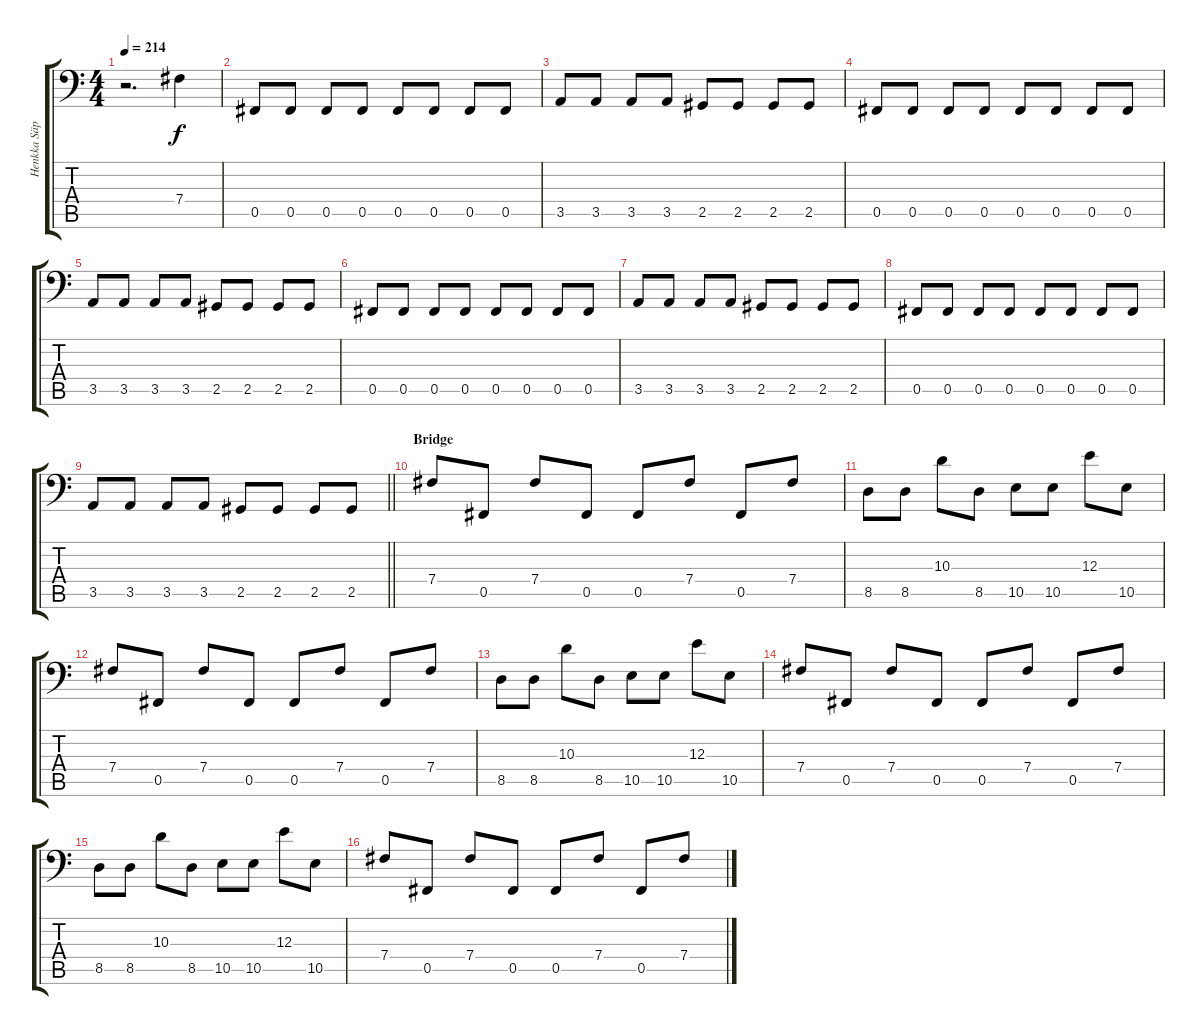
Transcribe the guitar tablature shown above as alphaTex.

\track ("Henkka Säppälää" "Henkka Säp") {instrument electricbasspick}
\staff {score tabs}
\tuning (Db3 Ab2 E2 B1 Gb1 Db1) {hide}
\ts (4 4)
\tempo 214
\clef f4
\ks c
r.2{d dy f} 7.4.4 |
0.5.8 0.5.8 0.5.8 0.5.8 0.5.8 0.5.8 0.5.8 0.5.8 |
3.5.8 3.5.8 3.5.8 3.5.8 2.5.8 2.5.8 2.5.8 2.5.8 |
0.5.8 0.5.8 0.5.8 0.5.8 0.5.8 0.5.8 0.5.8 0.5.8 |
3.5.8 3.5.8 3.5.8 3.5.8 2.5.8 2.5.8 2.5.8 2.5.8 |
0.5.8 0.5.8 0.5.8 0.5.8 0.5.8 0.5.8 0.5.8 0.5.8 |
3.5.8 3.5.8 3.5.8 3.5.8 2.5.8 2.5.8 2.5.8 2.5.8 |
0.5.8 0.5.8 0.5.8 0.5.8 0.5.8 0.5.8 0.5.8 0.5.8 |
\barLineRight lightlight
3.5.8 3.5.8 3.5.8 3.5.8 2.5.8 2.5.8 2.5.8 2.5.8 |
\section ("" "Bridge")
7.4.8 0.5.8 7.4.8 0.5.8 0.5.8 7.4.8 0.5.8 7.4.8 |
8.5.8 8.5.8 10.3.8 8.5.8 10.5.8 10.5.8 12.3.8 10.5.8 |
7.4.8 0.5.8 7.4.8 0.5.8 0.5.8 7.4.8 0.5.8 7.4.8 |
8.5.8 8.5.8 10.3.8 8.5.8 10.5.8 10.5.8 12.3.8 10.5.8 |
7.4.8 0.5.8 7.4.8 0.5.8 0.5.8 7.4.8 0.5.8 7.4.8 |
8.5.8 8.5.8 10.3.8 8.5.8 10.5.8 10.5.8 12.3.8 10.5.8 |
7.4.8 0.5.8 7.4.8 0.5.8 0.5.8 7.4.8 0.5.8 7.4.8
